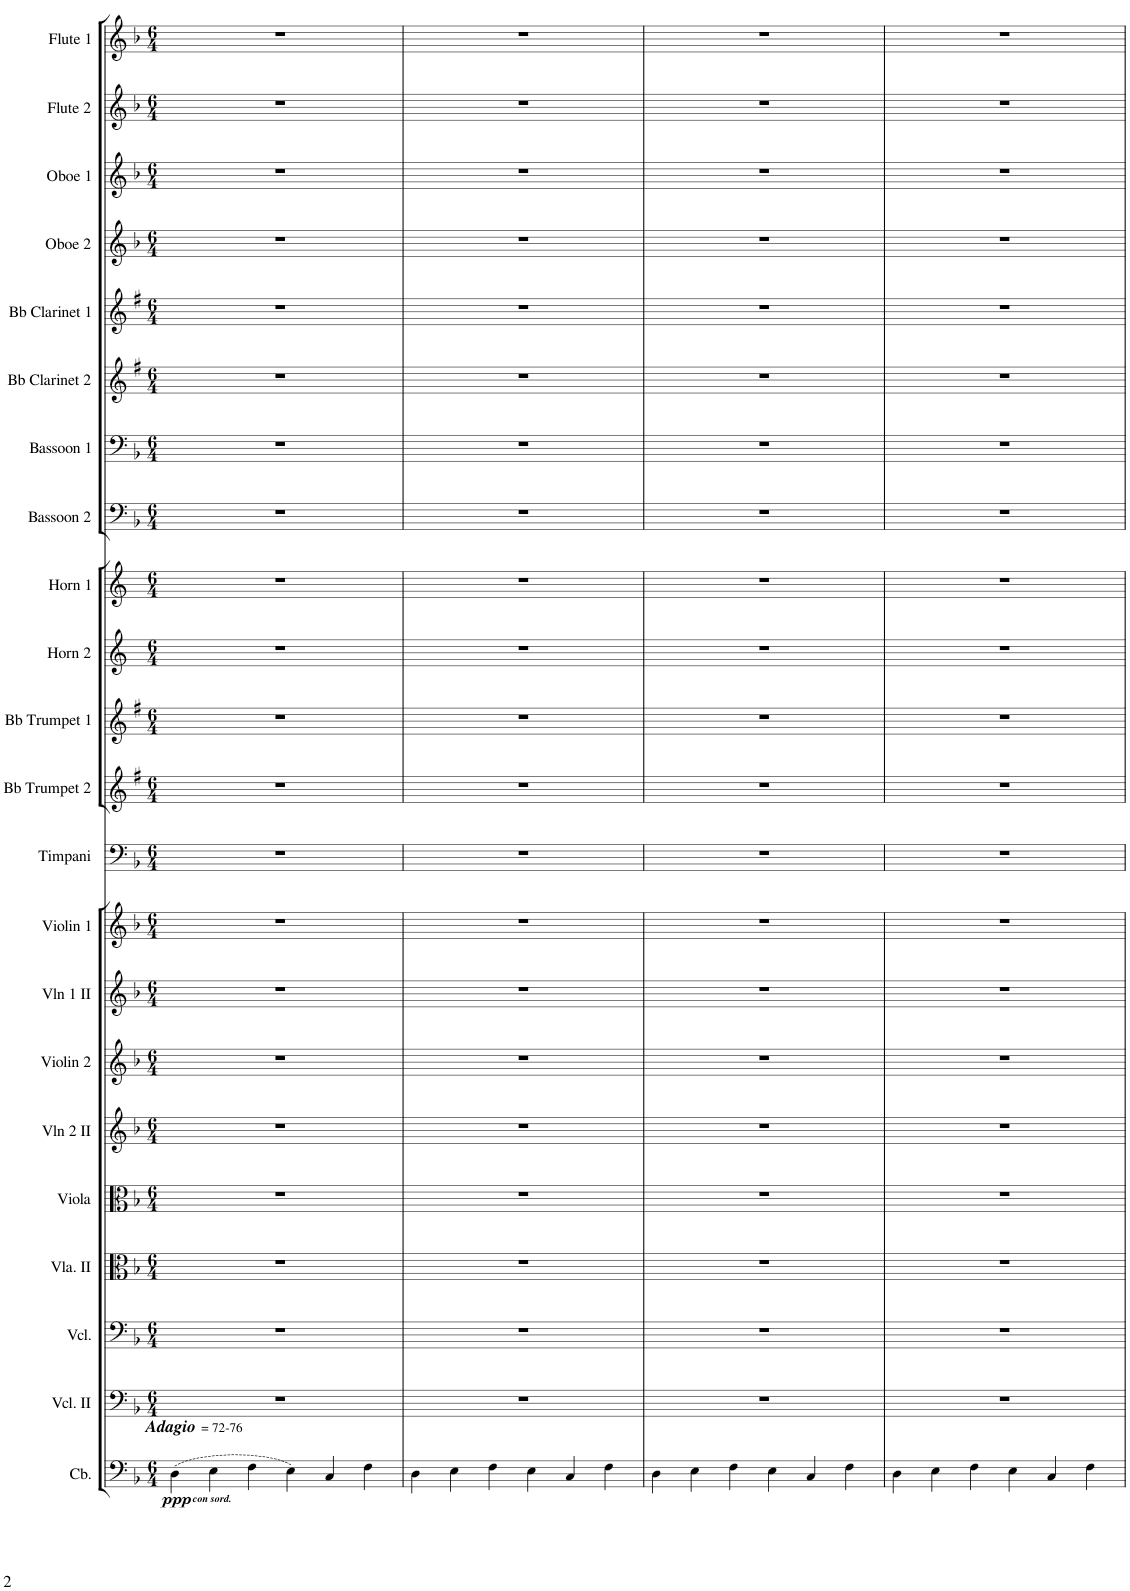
**kern	**dynam
*part1	*part1
*staff1	*staff1
*I"Cb.	*
*I'Cb.	*
*clefF4	*
*Trd7c12	*
*k[b-]	*
*F:	*
*M6/4	*
=1	=1
!LO:TX:a:Bi:t=Adagio	!
!LO:TX:a:t== 72-76	!
!LO:TX:b:Bi:t=con sord.	!
!	!LO:DY:b
(4D\	ppp
4E\	.
4F\	.
4E\)	.
4C/	.
4F\	.
=2	=2
4D\	.
4E\	.
4F\	.
4E\	.
4C/	.
4F\	.
=3	=3
4D\	.
4E\	.
4F\	.
4E\	.
4C/	.
4F\	.
=4	=4
4D\	.
4E\	.
4F\	.
4E\	.
4C/	.
4F\	.
=	=
*-	*-
